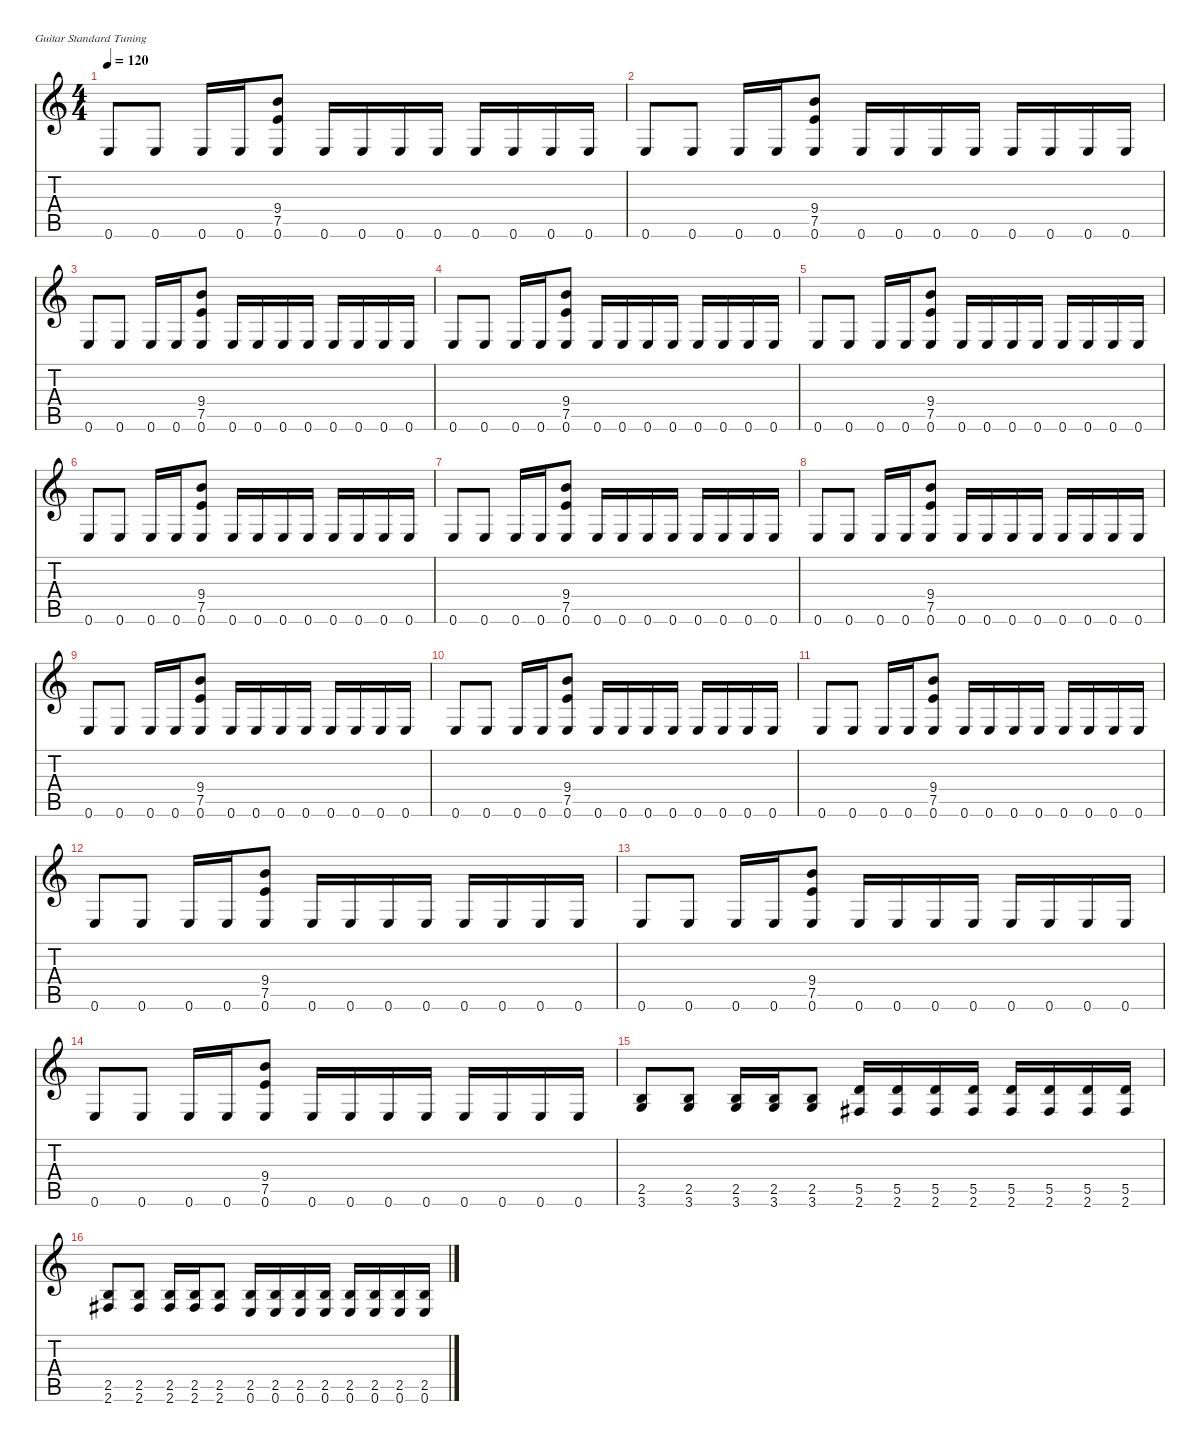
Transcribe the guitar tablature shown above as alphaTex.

\defaultSystemsLayout 4
\hideDynamics
\bracketExtendMode nobrackets
\singleTrackTrackNamePolicy hidden
\multiTrackTrackNamePolicy hidden
\otherSystemsTrackNameOrientation horizontal
\track ("Hammett" "dist.guit.") {instrument distortionguitar}
\staff {score tabs}
\tuning (E4 B3 G3 D3 A2 E2)
\ts (4 4)
\tempo 120
\clef g2
\ks c
0.6.8{dy f instrument distortionguitar beam Up} 0.6.8{beam Up} 0.6.16{beam Up} 0.6.16{beam Up} (9.4 7.5 0.6).8{beam Up} 0.6.16{beam Up} 0.6.16{beam Up} 0.6.16{beam Up} 0.6.16{beam Up} 0.6.16{beam Up} 0.6.16{beam Up} 0.6.16{beam Up} 0.6.16{beam Up} |
0.6.8{beam Up} 0.6.8{beam Up} 0.6.16{beam Up} 0.6.16{beam Up} (9.4 7.5 0.6).8{beam Up} 0.6.16{beam Up} 0.6.16{beam Up} 0.6.16{beam Up} 0.6.16{beam Up} 0.6.16{beam Up} 0.6.16{beam Up} 0.6.16{beam Up} 0.6.16{beam Up} |
0.6.8{beam Up} 0.6.8{beam Up} 0.6.16{beam Up} 0.6.16{beam Up} (9.4 7.5 0.6).8{beam Up} 0.6.16{beam Up} 0.6.16{beam Up} 0.6.16{beam Up} 0.6.16{beam Up} 0.6.16{beam Up} 0.6.16{beam Up} 0.6.16{beam Up} 0.6.16{beam Up} |
0.6.8{beam Up} 0.6.8{beam Up} 0.6.16{beam Up} 0.6.16{beam Up} (9.4 7.5 0.6).8{beam Up} 0.6.16{beam Up} 0.6.16{beam Up} 0.6.16{beam Up} 0.6.16{beam Up} 0.6.16{beam Up} 0.6.16{beam Up} 0.6.16{beam Up} 0.6.16{beam Up} |
0.6.8{beam Up} 0.6.8{beam Up} 0.6.16{beam Up} 0.6.16{beam Up} (9.4 7.5 0.6).8{beam Up} 0.6.16{beam Up} 0.6.16{beam Up} 0.6.16{beam Up} 0.6.16{beam Up} 0.6.16{beam Up} 0.6.16{beam Up} 0.6.16{beam Up} 0.6.16{beam Up} |
0.6.8{beam Up} 0.6.8{beam Up} 0.6.16{beam Up} 0.6.16{beam Up} (9.4 7.5 0.6).8{beam Up} 0.6.16{beam Up} 0.6.16{beam Up} 0.6.16{beam Up} 0.6.16{beam Up} 0.6.16{beam Up} 0.6.16{beam Up} 0.6.16{beam Up} 0.6.16{beam Up} |
0.6.8{beam Up} 0.6.8{beam Up} 0.6.16{beam Up} 0.6.16{beam Up} (9.4 7.5 0.6).8{beam Up} 0.6.16{beam Up} 0.6.16{beam Up} 0.6.16{beam Up} 0.6.16{beam Up} 0.6.16{beam Up} 0.6.16{beam Up} 0.6.16{beam Up} 0.6.16{beam Up} |
0.6.8{beam Up} 0.6.8{beam Up} 0.6.16{beam Up} 0.6.16{beam Up} (9.4 7.5 0.6).8{beam Up} 0.6.16{beam Up} 0.6.16{beam Up} 0.6.16{beam Up} 0.6.16{beam Up} 0.6.16{beam Up} 0.6.16{beam Up} 0.6.16{beam Up} 0.6.16{beam Up} |
0.6.8{beam Up} 0.6.8{beam Up} 0.6.16{beam Up} 0.6.16{beam Up} (9.4 7.5 0.6).8{beam Up} 0.6.16{beam Up} 0.6.16{beam Up} 0.6.16{beam Up} 0.6.16{beam Up} 0.6.16{beam Up} 0.6.16{beam Up} 0.6.16{beam Up} 0.6.16{beam Up} |
0.6.8{beam Up} 0.6.8{beam Up} 0.6.16{beam Up} 0.6.16{beam Up} (9.4 7.5 0.6).8{beam Up} 0.6.16{beam Up} 0.6.16{beam Up} 0.6.16{beam Up} 0.6.16{beam Up} 0.6.16{beam Up} 0.6.16{beam Up} 0.6.16{beam Up} 0.6.16{beam Up} |
0.6.8{beam Up} 0.6.8{beam Up} 0.6.16{beam Up} 0.6.16{beam Up} (9.4 7.5 0.6).8{beam Up} 0.6.16{beam Up} 0.6.16{beam Up} 0.6.16{beam Up} 0.6.16{beam Up} 0.6.16{beam Up} 0.6.16{beam Up} 0.6.16{beam Up} 0.6.16{beam Up} |
0.6.8{beam Up} 0.6.8{beam Up} 0.6.16{beam Up} 0.6.16{beam Up} (9.4 7.5 0.6).8{beam Up} 0.6.16{beam Up} 0.6.16{beam Up} 0.6.16{beam Up} 0.6.16{beam Up} 0.6.16{beam Up} 0.6.16{beam Up} 0.6.16{beam Up} 0.6.16{beam Up} |
0.6.8{beam Up} 0.6.8{beam Up} 0.6.16{beam Up} 0.6.16{beam Up} (9.4 7.5 0.6).8{beam Up} 0.6.16{beam Up} 0.6.16{beam Up} 0.6.16{beam Up} 0.6.16{beam Up} 0.6.16{beam Up} 0.6.16{beam Up} 0.6.16{beam Up} 0.6.16{beam Up} |
0.6.8{beam Up} 0.6.8{beam Up} 0.6.16{beam Up} 0.6.16{beam Up} (9.4 7.5 0.6).8{beam Up} 0.6.16{beam Up} 0.6.16{beam Up} 0.6.16{beam Up} 0.6.16{beam Up} 0.6.16{beam Up} 0.6.16{beam Up} 0.6.16{beam Up} 0.6.16{beam Up} |
(2.5 3.6).8{beam Up} (2.5 3.6).8{beam Up} (2.5 3.6).16{beam Up} (2.5 3.6).16{beam Up} (2.5 3.6).8{beam Up} (5.5 2.6{acc #}).16{beam Up} (5.5 2.6{acc #}).16{beam Up} (5.5 2.6{acc #}).16{beam Up} (5.5 2.6{acc #}).16{beam Up} (5.5 2.6{acc #}).16{beam Up} (5.5 2.6{acc #}).16{beam Up} (5.5 2.6{acc #}).16{beam Up} (5.5 2.6{acc #}).16{beam Up} |
(2.5 2.6{acc #}).8{beam Up} (2.5 2.6{acc #}).8{beam Up} (2.5 2.6{acc #}).16{beam Up} (2.5 2.6{acc #}).16{beam Up} (2.5 2.6{acc #}).8{beam Up} (2.5 0.6).16{beam Up} (2.5 0.6).16{beam Up} (2.5 0.6).16{beam Up} (2.5 0.6).16{beam Up} (2.5 0.6).16{beam Up} (2.5 0.6).16{beam Up} (2.5 0.6).16{beam Up} (2.5 0.6).16{beam Up}
